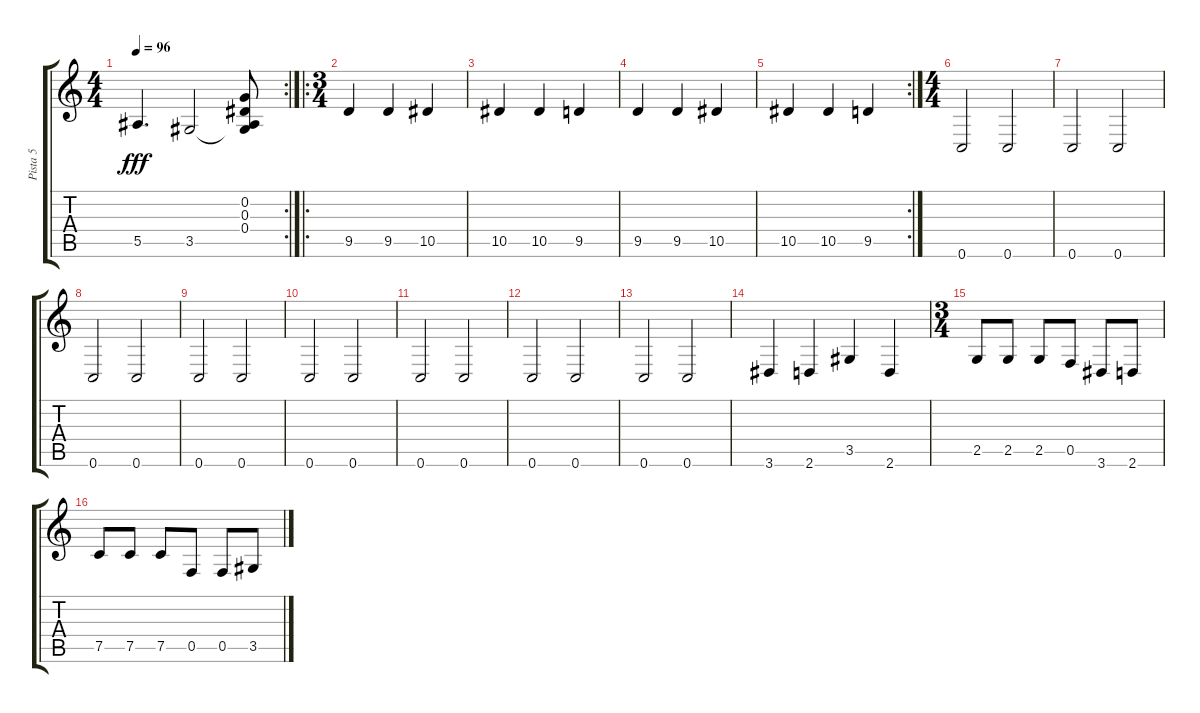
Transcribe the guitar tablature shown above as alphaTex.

\track ("Pista 5" "Pista 5") {instrument electricbassfinger}
\staff {score tabs}
\tuning (C4 G3 Eb3 Bb2 F2 C2) {hide}
\rc 2
\ts (4 4)
\tempo 96
\clef g2
\ks c
5.5.4{d dy fff} 3.5.2 (0.2{t} 0.3{t} 0.4{t} 3.5{t}).8 |
\ro
\ts (3 4)
9.5.4 9.5.4 10.5.4 |
10.5.4 10.5.4 9.5.4 |
9.5.4 9.5.4 10.5.4 |
\rc 2
10.5.4 10.5.4 9.5.4 |
\ts (4 4)
0.6.2 0.6.2 |
0.6.2 0.6.2 |
0.6.2 0.6.2 |
0.6.2 0.6.2 |
0.6.2 0.6.2 |
0.6.2 0.6.2 |
0.6.2 0.6.2 |
0.6.2 0.6.2 |
3.6.4 2.6.4 3.5.4 2.6.4 |
\ts (3 4)
2.5.8 2.5.8 2.5.8 0.5.8 3.6.8 2.6.8 |
7.5.8 7.5.8 7.5.8 0.5.8 0.5.8 3.5.8
